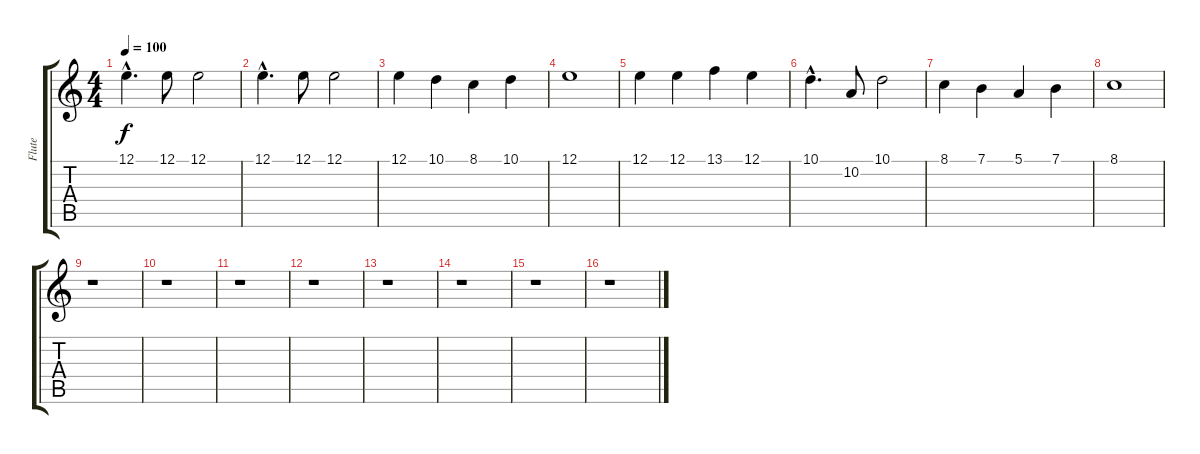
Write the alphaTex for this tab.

\track ("Flute" "Flute") {instrument flute}
\staff {score tabs}
\tuning (E4 B3 G3 D3 A2 E2) {hide}
\ts (4 4)
\tempo 100
\clef g2
\ks c
12.1{hac}.4{d dy f} 12.1.8 12.1.2 |
12.1{hac}.4{d} 12.1.8 12.1.2 |
12.1.4 10.1.4 8.1.4 10.1.4 |
12.1.1 |
12.1.4 12.1.4 13.1.4 12.1.4 |
10.1{hac}.4{d} 10.2.8 10.1.2 |
8.1.4 7.1.4 5.1.4 7.1.4 |
8.1.1 |
r.1 |
r.1 |
r.1 |
r.1 |
r.1 |
r.1 |
r.1 |
r.1
